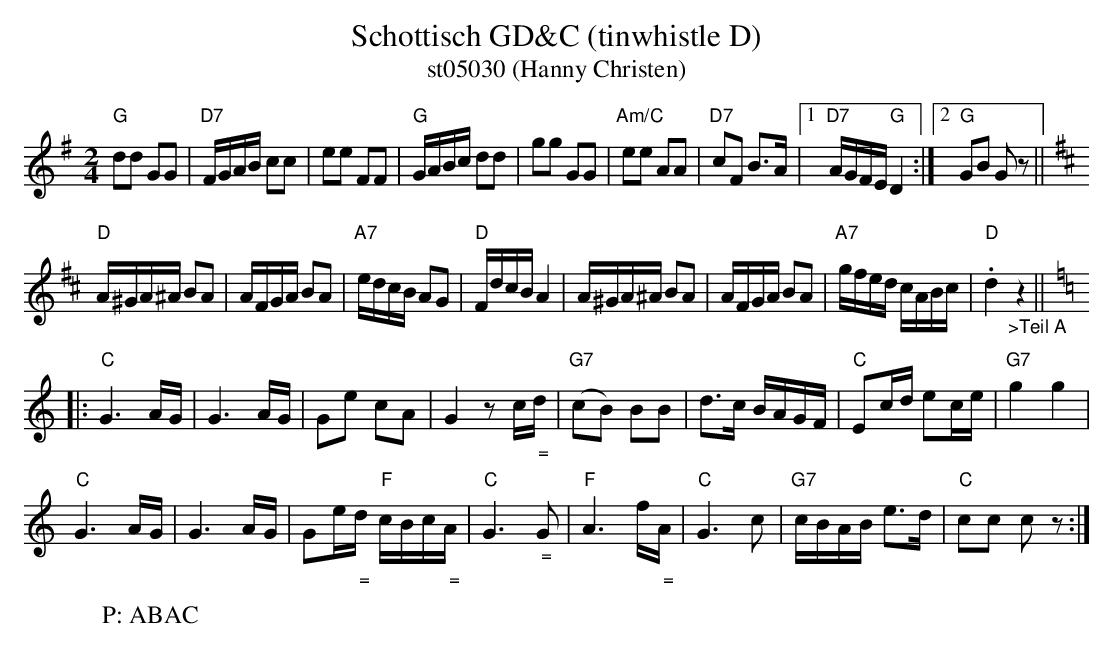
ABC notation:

X:1
T:Schottisch GD&C (tinwhistle D)
T:st05030 (Hanny Christen)
M:2/4
L:1/16
K:G %%MIDI gchordon
"G"d2d2 G2G2 | "D7"FGAB c2c2 | e2e2 F2F2 | "G"GABc d2d2 | g2g2 G2G2 | "Am/C"e2e2 A2A2 | "D7"c2F2 B3A |1 "D7"AGFE "G"D4 :|2 "G"G2B2 G2z2 || [K:D]
"D"A^GA^A B2A2 | AFGA B2A2 | "A7"edcB A2G2 | "D"FdcBA4 | A^GA^A B2A2 | AFGA B2A2 | "A7"gfed cABc | "D".d4"_>Teil A"z4 || [K:C]
|: "C"G6AG | G6AG | G2e2 c2A2 | G4 z2c"_ ="d | "G7"(c2B2) B2B2 | d3c BAGF | "C"E2cd e2ce | "G7"g4g4 |
"C"G6AG | G6AG | G2e"_ ="d "F"cBc"_ ="A | "C"G6"_ ="G2 | "F"A6f"_ ="A | "C"G6c2 | "G7"cBAB e3d | "C"c2c2 c2z2 :|
W:P: ABAC
